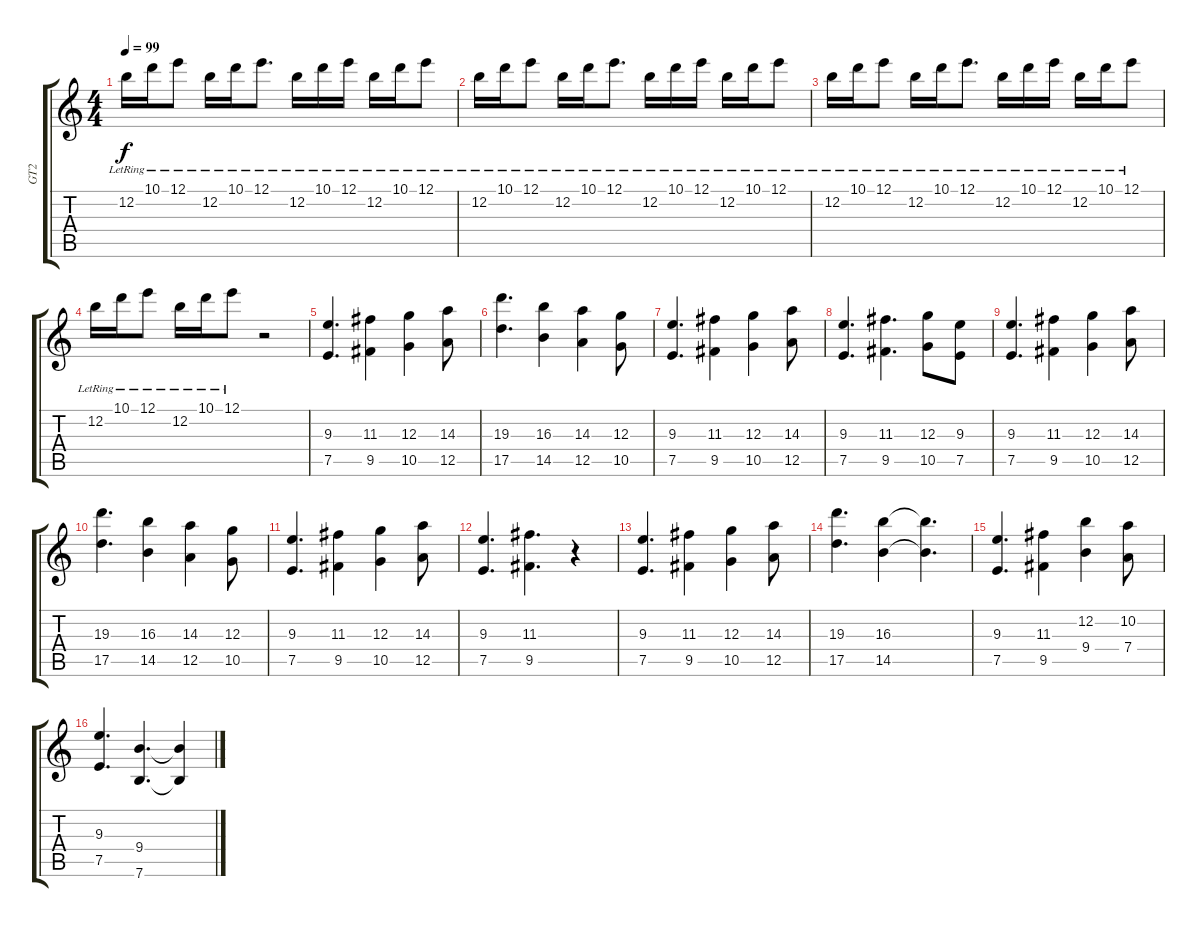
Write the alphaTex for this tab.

\track ("GT2" "GT2") {instrument distortionguitar}
\staff {score tabs}
\tuning (E4 B3 G3 D3 A2 E2) {hide}
\ts (4 4)
\tempo 99
\clef g2
\ks c
12.2{lr}.16{dy f} 10.1{lr}.16 12.1{lr}.8 12.2{lr}.16 10.1{lr}.16 12.1{lr}.8{d} 12.2{lr}.16 10.1{lr}.16 12.1{lr}.16 12.2{lr}.16 10.1{lr}.16 12.1{lr}.8 |
12.2{lr}.16 10.1{lr}.16 12.1{lr}.8 12.2{lr}.16 10.1{lr}.16 12.1{lr}.8{d} 12.2{lr}.16 10.1{lr}.16 12.1{lr}.16 12.2{lr}.16 10.1{lr}.16 12.1{lr}.8 |
12.2{lr}.16 10.1{lr}.16 12.1{lr}.8 12.2{lr}.16 10.1{lr}.16 12.1{lr}.8{d} 12.2{lr}.16 10.1{lr}.16 12.1{lr}.16 12.2{lr}.16 10.1{lr}.16 12.1{lr}.8 |
12.2{lr}.16 10.1{lr}.16 12.1{lr}.8 12.2{lr}.16 10.1{lr}.16 12.1{lr}.8 r.2 |
(9.3 7.5).4{d volume 9 balance 8 instrument distortionguitar} (11.3 9.5).4 (12.3 10.5).4 (14.3 12.5).8 |
(19.3 17.5).4{d} (16.3 14.5).4 (14.3 12.5).4 (12.3 10.5).8 |
(9.3 7.5).4{d} (11.3 9.5).4 (12.3 10.5).4 (14.3 12.5).8 |
(9.3 7.5).4{d} (11.3 9.5).4{d} (12.3 10.5).8 (9.3 7.5).8 |
(9.3 7.5).4{d} (11.3 9.5).4 (12.3 10.5).4 (14.3 12.5).8 |
(19.3 17.5).4{d} (16.3 14.5).4 (14.3 12.5).4 (12.3 10.5).8 |
(9.3 7.5).4{d} (11.3 9.5).4 (12.3 10.5).4 (14.3 12.5).8 |
(9.3 7.5).4{d} (11.3 9.5).4{d} r.4 |
(9.3 7.5).4{d} (11.3 9.5).4 (12.3 10.5).4 (14.3 12.5).8 |
(19.3 17.5).4{d} (16.3 14.5).4 (16.3{t} 14.5{t}).4{d} |
(9.3 7.5).4{d} (11.3 9.5).4 (12.2 9.4).4 (10.2 7.4).8 |
(9.3 7.5).4{d} (9.4 7.6).4{d} (9.4{t} 7.6{t}).4
